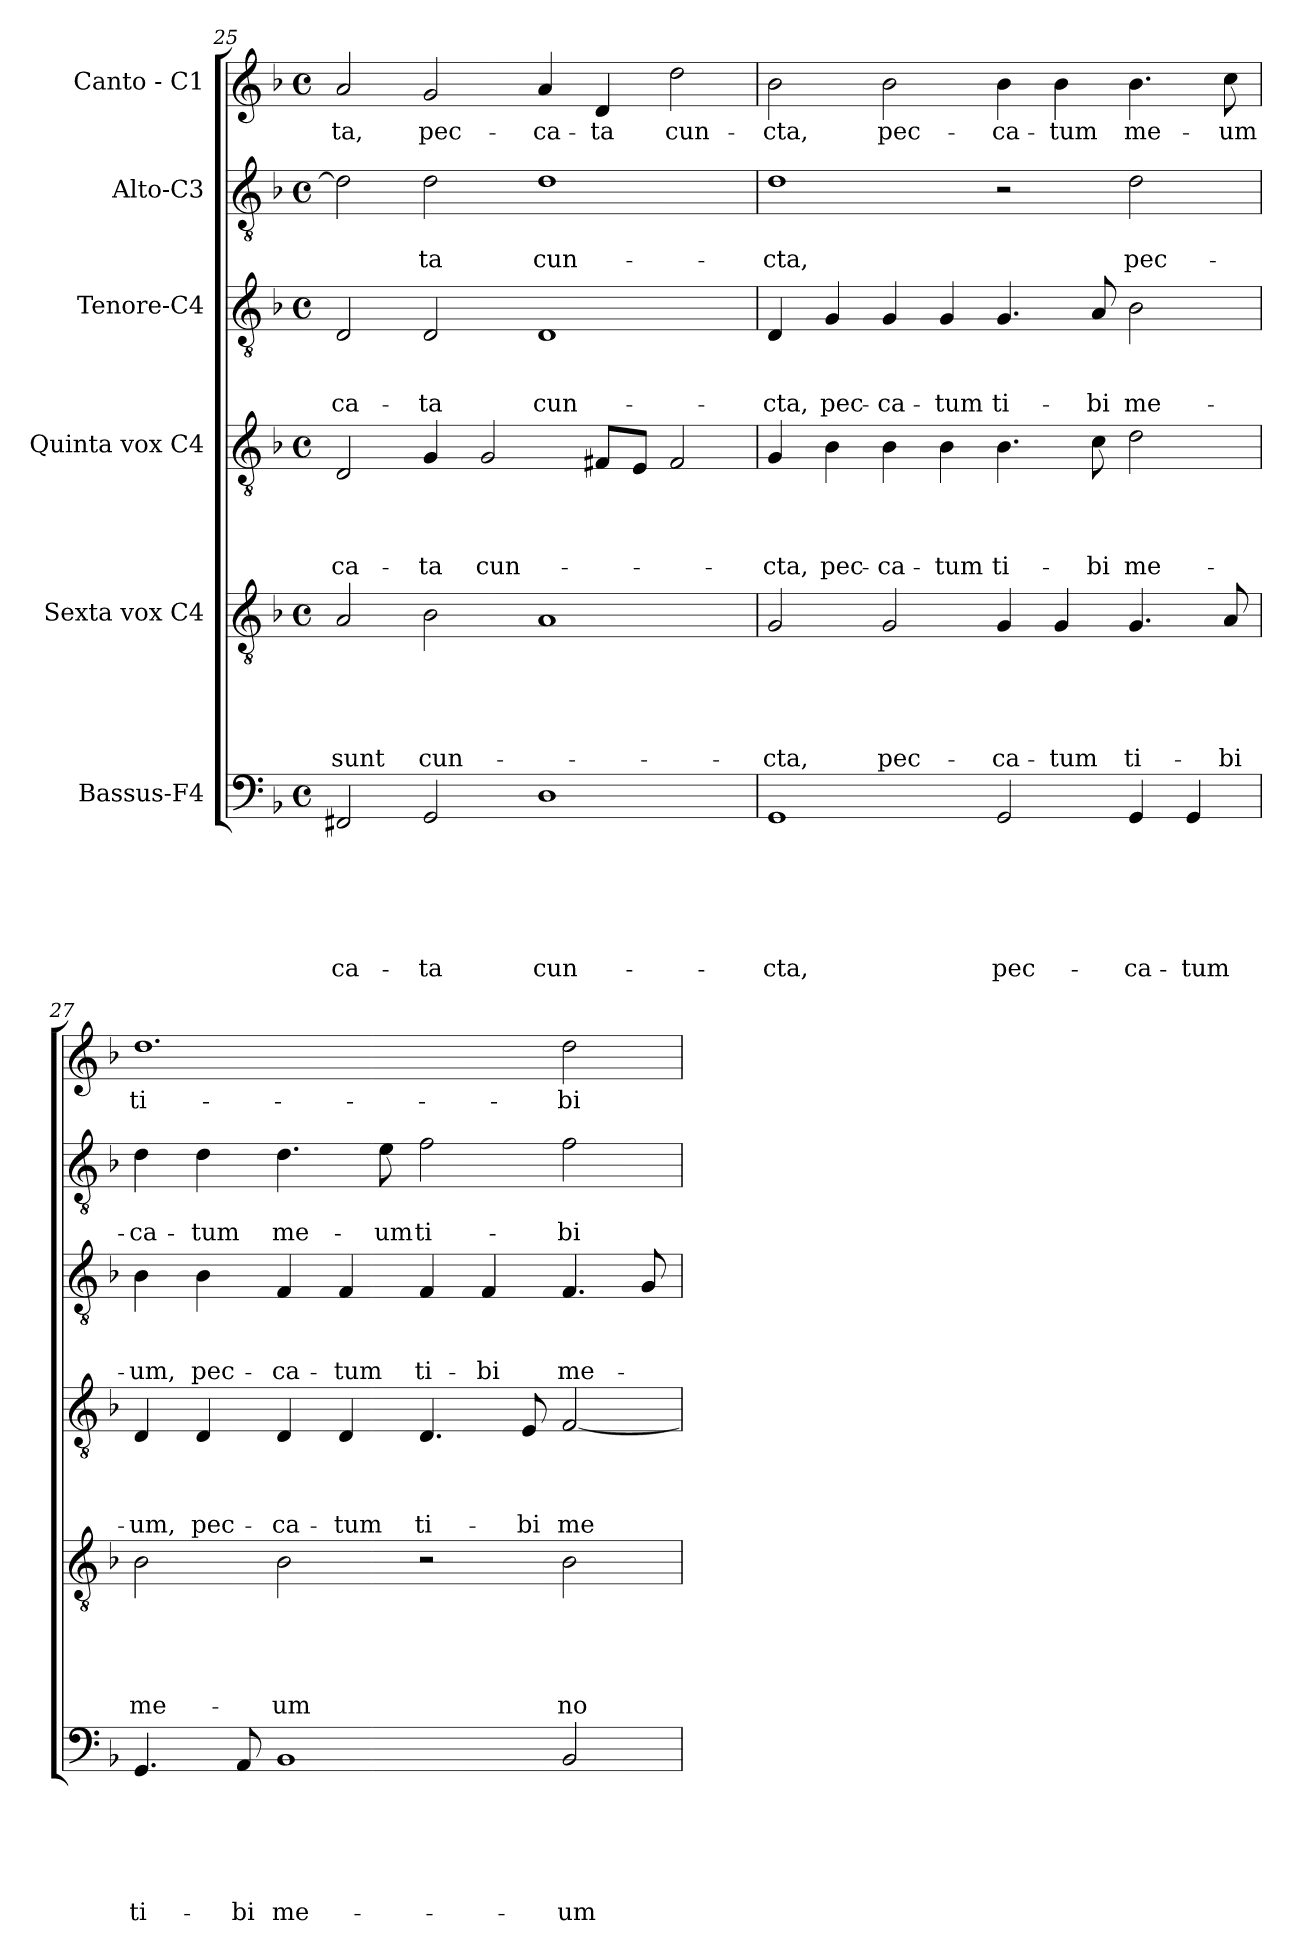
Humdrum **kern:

**kern	**text	**text	**text	**text	**text	**text	**kern	**text	**text	**text	**text	**text	**kern	**text	**text	**text	**text	**kern	**text	**text	**text	**kern	**text	**text	**kern	**text
*part6	*part6	*part6	*part6	*part6	*part6	*part6	*part5	*part5	*part5	*part5	*part5	*part5	*part4	*part4	*part4	*part4	*part4	*part3	*part3	*part3	*part3	*part2	*part2	*part2	*part1	*part1
*staff6	*staff6	*staff6	*staff6	*staff6	*staff6	*staff6	*staff5	*staff5	*staff5	*staff5	*staff5	*staff5	*staff4	*staff4	*staff4	*staff4	*staff4	*staff3	*staff3	*staff3	*staff3	*staff2	*staff2	*staff2	*staff1	*staff1
*I"Bassus-F4	*	*	*	*	*	*	*I"Sexta vox C4	*	*	*	*	*	*I"Quinta vox C4	*	*	*	*	*I"Tenore-C4	*	*	*	*I"Alto-C3	*	*	*I"Canto - C1	*
!!LO:PB:g=z
*clefF4	*	*	*	*	*	*	*clefGv2	*	*	*	*	*	*clefGv2	*	*	*	*	*clefGv2	*	*	*	*clefGv2	*	*	*clefG2	*
*k[b-]	*	*	*	*	*	*	*k[b-]	*	*	*	*	*	*k[b-]	*	*	*	*	*k[b-]	*	*	*	*k[b-]	*	*	*k[b-]	*
*F:	*	*	*	*	*	*	*F:	*	*	*	*	*	*F:	*	*	*	*	*F:	*	*	*	*F:	*	*	*F:	*
*M4/4	*	*	*	*	*	*	*M4/4	*	*	*	*	*	*M4/4	*	*	*	*	*M4/4	*	*	*	*M4/4	*	*	*M4/4	*
*met(c)	*	*	*	*	*	*	*met(c)	*	*	*	*	*	*met(c)	*	*	*	*	*met(c)	*	*	*	*met(c)	*	*	*met(c)	*
=25	=25	=25	=25	=25	=25	=25	=25	=25	=25	=25	=25	=25	=25	=25	=25	=25	=25	=25	=25	=25	=25	=25	=25	=25	=25	=25
!	!	!	!	!	!	!LO:LY:b	!	!	!	!	!	!LO:LY:b	!	!	!	!	!LO:LY:b	!	!	!	!LO:LY:b	!	!	!	!	!LO:LY:b
2FF#X/	.	.	.	.	.	-ca-	2A/	.	.	.	.	sunt	2D/	.	.	.	-ca-	2D/	.	.	-ca-	2d\]	.	.	2a/	-ta,
!	!	!	!	!	!	!LO:LY:b	!	!	!	!	!	!LO:LY:b	!	!	!	!	!LO:LY:b	!	!	!	!LO:LY:b	!	!	!LO:LY:b	!	!LO:LY:b
2GG/	.	.	.	.	.	-ta	2B-\	.	.	.	.	cun-	4G/	.	.	.	-ta	2D/	.	.	-ta	2d\	.	-ta	2g/	pec-
!	!	!	!	!	!	!	!	!	!	!	!	!	!	!	!	!	!LO:LY:b	!	!	!	!	!	!	!	!	!
.	.	.	.	.	.	.	.	.	.	.	.	.	2G/	.	.	.	cun-	.	.	.	.	.	.	.	.	.
!	!	!	!	!	!	!LO:LY:b	!	!	!	!	!	!	!	!	!	!	!	!	!	!	!LO:LY:b	!	!	!LO:LY:b	!	!LO:LY:b
1D	.	.	.	.	.	cun-	1A	.	.	.	.	.	.	.	.	.	.	1D	.	.	cun-	1d	.	cun-	4a/	-ca-
!	!	!	!	!	!	!	!	!	!	!	!	!	!	!	!	!	!	!	!	!	!	!	!	!	!	!LO:LY:b
.	.	.	.	.	.	.	.	.	.	.	.	.	8F#X/L	.	.	.	.	.	.	.	.	.	.	.	4d/	-ta
.	.	.	.	.	.	.	.	.	.	.	.	.	8E/J	.	.	.	.	.	.	.	.	.	.	.	.	.
!	!	!	!	!	!	!	!	!	!	!	!	!	!	!	!	!	!	!	!	!	!	!	!	!	!	!LO:LY:b
.	.	.	.	.	.	.	.	.	.	.	.	.	2F#/	.	.	.	.	.	.	.	.	.	.	.	2dd\	cun-
=26	=26	=26	=26	=26	=26	=26	=26	=26	=26	=26	=26	=26	=26	=26	=26	=26	=26	=26	=26	=26	=26	=26	=26	=26	=26	=26
!	!	!	!	!	!	!LO:LY:b	!	!	!	!	!	!LO:LY:b	!	!	!	!	!LO:LY:b	!	!	!	!LO:LY:b	!	!	!LO:LY:b	!	!LO:LY:b
1GG	.	.	.	.	.	-cta,	2G/	.	.	.	.	-cta,	4G/	.	.	.	-cta,	4D/	.	.	-cta,	1d	.	-cta,	2b-\	-cta,
!	!	!	!	!	!	!	!	!	!	!	!	!	!	!	!	!	!LO:LY:b	!	!	!	!LO:LY:b	!	!	!	!	!
.	.	.	.	.	.	.	.	.	.	.	.	.	4B-\	.	.	.	pec-	4G/	.	.	pec-	.	.	.	.	.
!	!	!	!	!	!	!	!	!	!	!	!	!LO:LY:b	!	!	!	!	!LO:LY:b	!	!	!	!LO:LY:b	!	!	!	!	!LO:LY:b
.	.	.	.	.	.	.	2G/	.	.	.	.	pec-	4B-\	.	.	.	-ca-	4G/	.	.	-ca-	.	.	.	2b-\	pec-
!	!	!	!	!	!	!	!	!	!	!	!	!	!	!	!	!	!LO:LY:b	!	!	!	!LO:LY:b	!	!	!	!	!
.	.	.	.	.	.	.	.	.	.	.	.	.	4B-\	.	.	.	-tum	4G/	.	.	-tum	.	.	.	.	.
!	!	!	!	!	!	!LO:LY:b	!	!	!	!	!	!LO:LY:b	!	!	!	!	!LO:LY:b	!	!	!	!LO:LY:b	!	!	!	!	!LO:LY:b
2GG/	.	.	.	.	.	pec-	4G/	.	.	.	.	-ca-	4.B-\	.	.	.	ti-	4.G/	.	.	ti-	2r	.	.	4b-\	-ca-
!	!	!	!	!	!	!	!	!	!	!	!	!LO:LY:b	!	!	!	!	!	!	!	!	!	!	!	!	!	!LO:LY:b
.	.	.	.	.	.	.	4G/	.	.	.	.	-tum	.	.	.	.	.	.	.	.	.	.	.	.	4b-\	-tum
!	!	!	!	!	!	!	!	!	!	!	!	!	!	!	!	!	!LO:LY:b	!	!	!	!LO:LY:b	!	!	!	!	!
.	.	.	.	.	.	.	.	.	.	.	.	.	8c\	.	.	.	-bi	8A/	.	.	-bi	.	.	.	.	.
!	!	!	!	!	!	!LO:LY:b	!	!	!	!	!	!LO:LY:b	!	!	!	!	!LO:LY:b	!	!	!	!LO:LY:b	!	!	!LO:LY:b	!	!LO:LY:b
4GG/	.	.	.	.	.	-ca-	4.G/	.	.	.	.	ti-	2d\	.	.	.	me-	2B-\	.	.	me-	2d\	.	pec-	4.b-\	me-
!	!	!	!	!	!	!LO:LY:b	!	!	!	!	!	!	!	!	!	!	!	!	!	!	!	!	!	!	!	!
4GG/	.	.	.	.	.	-tum	.	.	.	.	.	.	.	.	.	.	.	.	.	.	.	.	.	.	.	.
!	!	!	!	!	!	!	!	!	!	!	!	!LO:LY:b	!	!	!	!	!	!	!	!	!	!	!	!	!	!LO:LY:b
.	.	.	.	.	.	.	8A/	.	.	.	.	-bi	.	.	.	.	.	.	.	.	.	.	.	.	8cc\	-um
=27	=27	=27	=27	=27	=27	=27	=27	=27	=27	=27	=27	=27	=27	=27	=27	=27	=27	=27	=27	=27	=27	=27	=27	=27	=27	=27
!	!	!	!	!	!	!LO:LY:b	!	!	!	!	!	!LO:LY:b	!	!	!	!	!LO:LY:b	!	!	!	!LO:LY:b	!	!	!LO:LY:b	!	!LO:LY:b
4.GG/	.	.	.	.	.	ti-	2B-\	.	.	.	.	me-	4D/	.	.	.	-um,	4B-\	.	.	-um,	4d\	.	-ca-	1.dd	ti-
!	!	!	!	!	!	!	!	!	!	!	!	!	!	!	!	!	!LO:LY:b	!	!	!	!LO:LY:b	!	!	!LO:LY:b	!	!
.	.	.	.	.	.	.	.	.	.	.	.	.	4D/	.	.	.	pec-	4B-\	.	.	pec-	4d\	.	-tum	.	.
!	!	!	!	!	!	!LO:LY:b	!	!	!	!	!	!	!	!	!	!	!	!	!	!	!	!	!	!	!	!
8AA/	.	.	.	.	.	-bi	.	.	.	.	.	.	.	.	.	.	.	.	.	.	.	.	.	.	.	.
!	!	!	!	!	!	!LO:LY:b	!	!	!	!	!	!LO:LY:b	!	!	!	!	!LO:LY:b	!	!	!	!LO:LY:b	!	!	!LO:LY:b	!	!
1BB-	.	.	.	.	.	me-	2B-\	.	.	.	.	-um	4D/	.	.	.	-ca-	4F/	.	.	-ca-	4.d\	.	me-	.	.
!	!	!	!	!	!	!	!	!	!	!	!	!	!	!	!	!	!LO:LY:b	!	!	!	!LO:LY:b	!	!	!	!	!
.	.	.	.	.	.	.	.	.	.	.	.	.	4D/	.	.	.	-tum	4F/	.	.	-tum	.	.	.	.	.
!	!	!	!	!	!	!	!	!	!	!	!	!	!	!	!	!	!	!	!	!	!	!	!	!LO:LY:b	!	!
.	.	.	.	.	.	.	.	.	.	.	.	.	.	.	.	.	.	.	.	.	.	8e\	.	-um	.	.
!	!	!	!	!	!	!	!	!	!	!	!	!	!	!	!	!	!LO:LY:b	!	!	!	!LO:LY:b	!	!	!LO:LY:b	!	!
.	.	.	.	.	.	.	2r	.	.	.	.	.	4.D/	.	.	.	ti-	4F/	.	.	ti-	2f\	.	ti-	.	.
!	!	!	!	!	!	!	!	!	!	!	!	!	!	!	!	!	!	!	!	!	!LO:LY:b	!	!	!	!	!
.	.	.	.	.	.	.	.	.	.	.	.	.	.	.	.	.	.	4F/	.	.	-bi	.	.	.	.	.
!	!	!	!	!	!	!	!	!	!	!	!	!	!	!	!	!	!LO:LY:b	!	!	!	!	!	!	!	!	!
.	.	.	.	.	.	.	.	.	.	.	.	.	8E/	.	.	.	-bi	.	.	.	.	.	.	.	.	.
!	!	!	!	!	!	!LO:LY:b	!	!	!	!	!	!LO:LY:b	!	!	!	!	!LO:LY:b	!	!	!	!LO:LY:b	!	!	!LO:LY:b	!	!LO:LY:b
2BB-/	.	.	.	.	.	-um	2B-\	.	.	.	.	no-	[<2F/	.	.	.	me-	4.F/	.	.	me-	2f\	.	-bi	2dd\	-bi
.	.	.	.	.	.	.	.	.	.	.	.	.	.	.	.	.	.	8G/	.	.	.	.	.	.	.	.
=	=	=	=	=	=	=	=	=	=	=	=	=	=	=	=	=	=	=	=	=	=	=	=	=	=	=
*-	*-	*-	*-	*-	*-	*-	*-	*-	*-	*-	*-	*-	*-	*-	*-	*-	*-	*-	*-	*-	*-	*-	*-	*-	*-	*-
